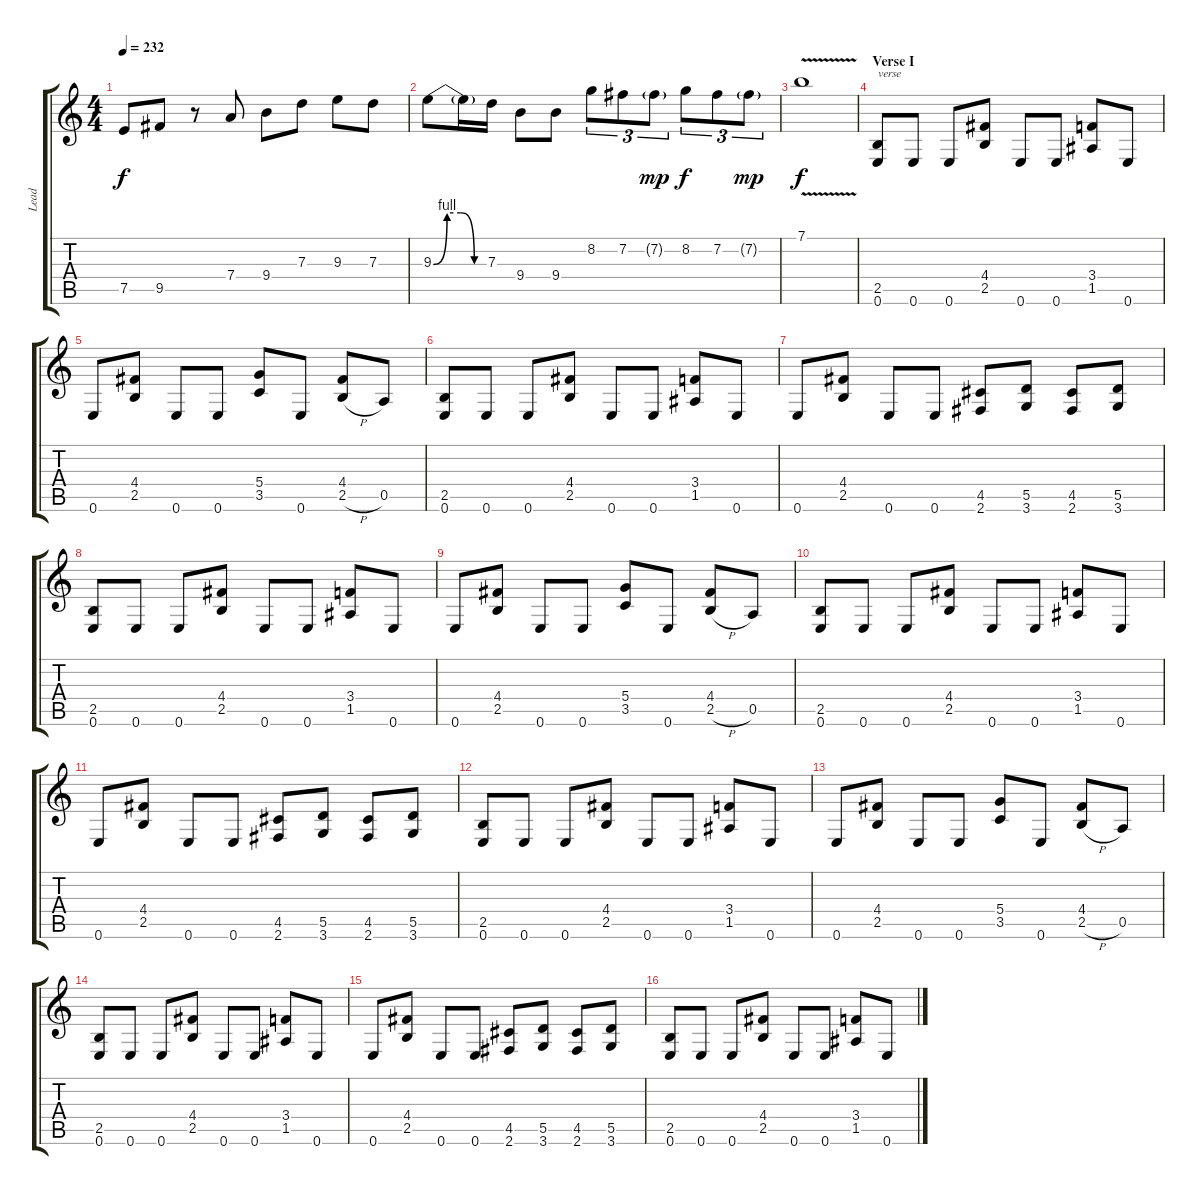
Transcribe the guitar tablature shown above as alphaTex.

\track ("Lead" "Lead") {instrument distortionguitar}
\staff {score tabs}
\tuning (E4 B3 G3 D3 A2 E2) {hide}
\ts (4 4)
\tempo 232
\clef g2
\ks c
7.5.8{dy f} 9.5.8 r.8 7.4.8 9.4.8 7.3.8 9.3.8 7.3.8 |
9.3{be (custom 0 0 15 4 30 4 45 0 60 0)}.8 9.3{t}.16 7.3.16 9.4.8 9.4.8 8.2.8{tu (3 2)} 7.2.8{tu (3 2)} 7.2{g}.8{tu (3 2) dy mp} 8.2.8{tu (3 2) dy f} 7.2.8{tu (3 2)} 7.2{g}.8{tu (3 2) dy mp} |
7.1{v}.1{dy f instrument guitarharmonics} |
\section ("" "Verse I")
(2.5 0.6).8{txt "verse" instrument distortionguitar} 0.6.8 0.6.8 (4.4 2.5).8 0.6.8 0.6.8 (3.4 1.5).8 0.6.8 |
0.6.8 (4.4 2.5).8 0.6.8 0.6.8 (5.4 3.5).8 0.6.8 (4.4 2.5{h}).8 0.5.8 |
(2.5 0.6).8 0.6.8 0.6.8 (4.4 2.5).8 0.6.8 0.6.8 (3.4 1.5).8 0.6.8 |
0.6.8 (4.4 2.5).8 0.6.8 0.6.8 (4.5 2.6).8 (5.5 3.6).8 (4.5 2.6).8 (5.5 3.6).8 |
(2.5 0.6).8 0.6.8 0.6.8 (4.4 2.5).8 0.6.8 0.6.8 (3.4 1.5).8 0.6.8 |
0.6.8 (4.4 2.5).8 0.6.8 0.6.8 (5.4 3.5).8 0.6.8 (4.4 2.5{h}).8 0.5.8 |
(2.5 0.6).8 0.6.8 0.6.8 (4.4 2.5).8 0.6.8 0.6.8 (3.4 1.5).8 0.6.8 |
0.6.8 (4.4 2.5).8 0.6.8 0.6.8 (4.5 2.6).8 (5.5 3.6).8 (4.5 2.6).8 (5.5 3.6).8 |
(2.5 0.6).8 0.6.8 0.6.8 (4.4 2.5).8 0.6.8 0.6.8 (3.4 1.5).8 0.6.8 |
0.6.8 (4.4 2.5).8 0.6.8 0.6.8 (5.4 3.5).8 0.6.8 (4.4 2.5{h}).8 0.5.8 |
(2.5 0.6).8 0.6.8 0.6.8 (4.4 2.5).8 0.6.8 0.6.8 (3.4 1.5).8 0.6.8 |
0.6.8 (4.4 2.5).8 0.6.8 0.6.8 (4.5 2.6).8 (5.5 3.6).8 (4.5 2.6).8 (5.5 3.6).8 |
(2.5 0.6).8 0.6.8 0.6.8 (4.4 2.5).8 0.6.8 0.6.8 (3.4 1.5).8 0.6.8
